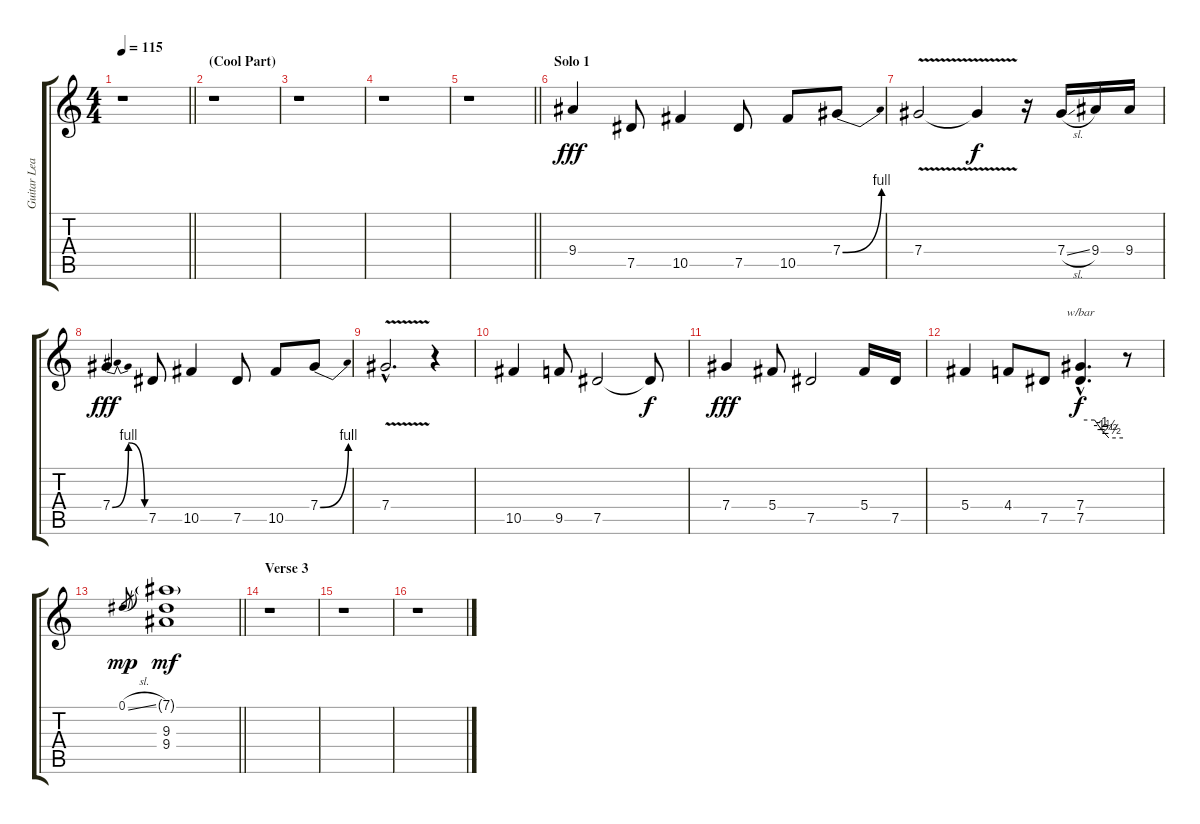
\track ("Guitar Lead Solo 1" "Guitar Lea") {instrument distortionguitar}
\staff {score tabs}
\tuning (Eb4 Bb3 Gb3 Db3 Ab2 Eb2) {hide}
\ts (4 4)
\tempo 115
\clef g2
\barLineRight lightlight
\ks c
r.1{dy fff} |
\section ("" "(Cool Part)")
r.1 |
r.1 |
r.1 |
\barLineRight lightlight
r.1 |
\section ("" "Solo 1")
9.4.4 7.5.8 10.5.4 7.5.8 10.5.8 7.4{be (bend 0 0 60 4)}.8 |
7.4{v}.2 7.4{t}.4{dy f} r.16 7.4{sl}.16 9.4.16 9.4.16 |
7.4{be (bendrelease 0 0 10 4 45 4 60 0)}.4{dy fff} 7.5.8 10.5.4 7.5.8 10.5.8 7.4{be (bend 0 0 60 4)}.8 |
7.4{v hac}.2{d} r.4 |
10.5.4 9.5.8 7.5.2 7.5{t}.8{dy f} |
7.4.4{dy fff} 5.4.8 7.5.2 5.4.16 7.5.16 |
5.4.4 4.4.8 7.5.8 (7.4{hac} 7.5{hac}).4{d tbe (custom default 0 0 20 0 31 -4 35 -6 40 -10 60 -10) dy f} r.8 |
\barLineRight lightlight
0.1{sl}.8{gr dy mp} (7.1{g} 9.3 9.4).1{dy mf} |
\section ("" "Verse 3")
r.1 |
r.1 |
r.1
